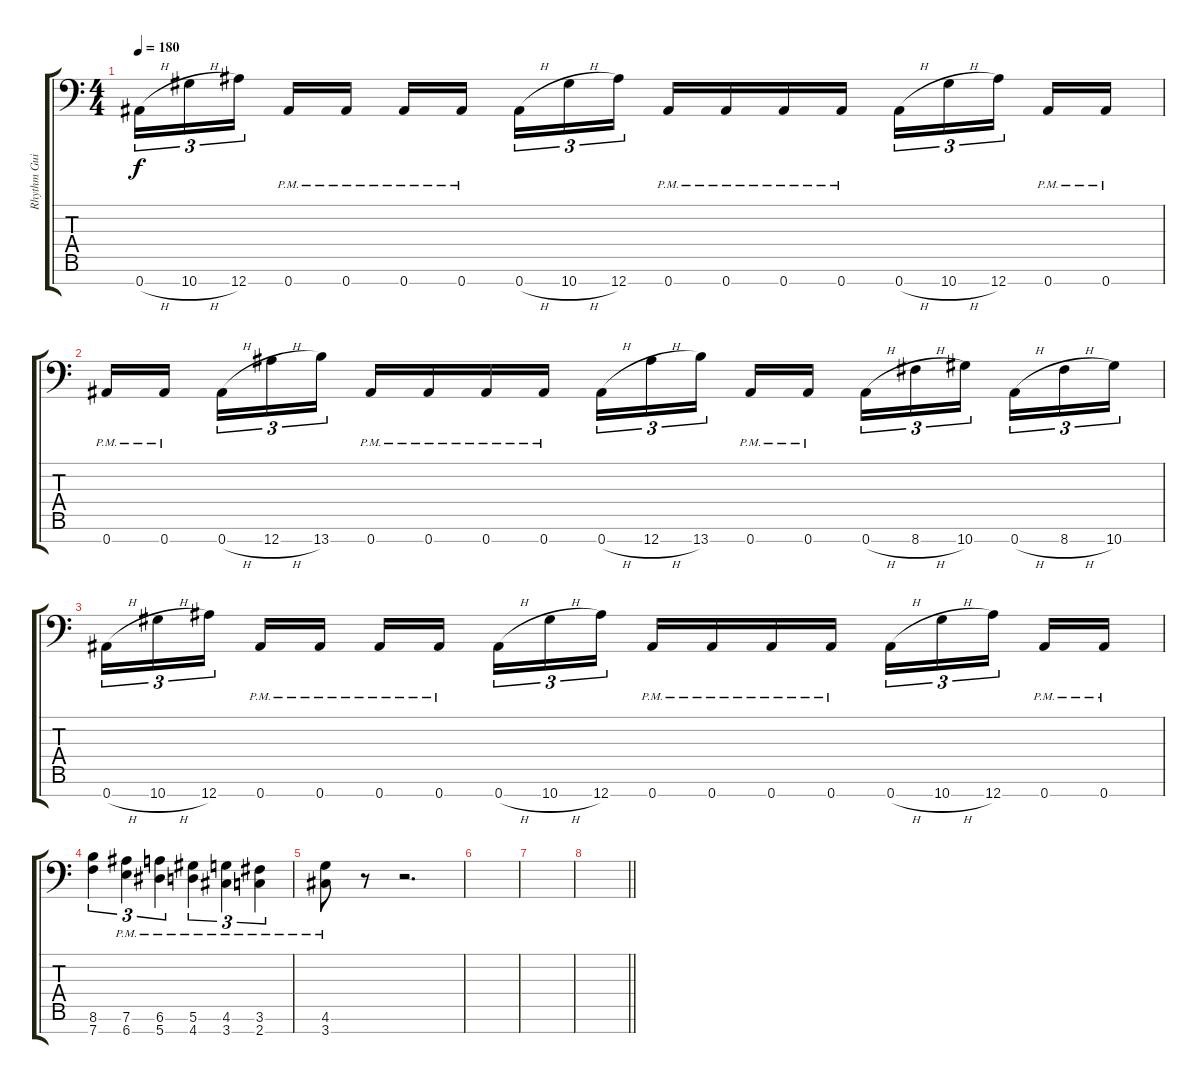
\track ("Rhythm Guitar" "Rhythm Gui") {instrument distortionguitar}
\staff {score tabs}
\tuning (Eb4 Bb3 Gb3 Db3 Ab2 Eb2 Bb1) {hide}
\ts (4 4)
\tempo 180
\clef f4
\ks c
0.7{h}.16{tu (3 2) dy f} 10.7{h}.16{tu (3 2)} 12.7.16{tu (3 2)} 0.7{pm}.16 0.7{pm}.16 0.7{pm}.16 0.7{pm}.16 0.7{h}.16{tu (3 2)} 10.7{h}.16{tu (3 2)} 12.7.16{tu (3 2)} 0.7{pm}.16 0.7{pm}.16 0.7{pm}.16 0.7{pm}.16 0.7{h}.16{tu (3 2)} 10.7{h}.16{tu (3 2)} 12.7.16{tu (3 2)} 0.7{pm}.16 0.7{pm}.16 |
0.7{pm}.16 0.7{pm}.16 0.7{h}.16{tu (3 2)} 12.7{h}.16{tu (3 2)} 13.7.16{tu (3 2)} 0.7{pm}.16 0.7{pm}.16 0.7{pm}.16 0.7{pm}.16 0.7{h}.16{tu (3 2)} 12.7{h}.16{tu (3 2)} 13.7.16{tu (3 2)} 0.7{pm}.16 0.7{pm}.16 0.7{h}.16{tu (3 2)} 8.7{h}.16{tu (3 2)} 10.7.16{tu (3 2)} 0.7{h}.16{tu (3 2)} 8.7{h}.16{tu (3 2)} 10.7.16{tu (3 2)} |
0.7{h}.16{tu (3 2)} 10.7{h}.16{tu (3 2)} 12.7.16{tu (3 2)} 0.7{pm}.16 0.7{pm}.16 0.7{pm}.16 0.7{pm}.16 0.7{h}.16{tu (3 2)} 10.7{h}.16{tu (3 2)} 12.7.16{tu (3 2)} 0.7{pm}.16 0.7{pm}.16 0.7{pm}.16 0.7{pm}.16 0.7{h}.16{tu (3 2)} 10.7{h}.16{tu (3 2)} 12.7.16{tu (3 2)} 0.7{pm}.16 0.7{pm}.16 |
(8.6 7.7).4{tu (3 2)} (7.6 6.7{pm}).4{tu (3 2)} (6.6 5.7{pm}).4{tu (3 2)} (5.6 4.7{pm}).4{tu (3 2)} (4.6 3.7{pm}).4{tu (3 2)} (3.6 2.7{pm}).4{tu (3 2)} |
(4.6 3.7{pm}).8 r.8 r.2{d} |
|
|
\barLineRight lightlight
